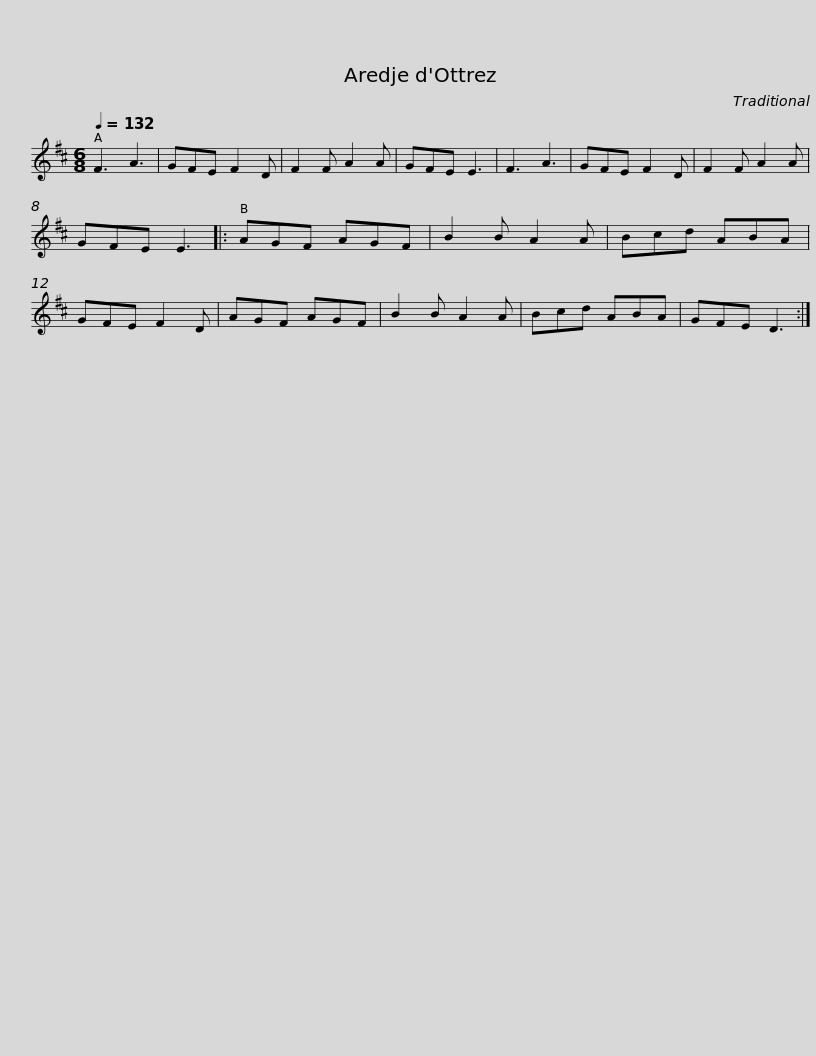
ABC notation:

X:1
L:1/8
Q:1/4=132
M:6/8
I:linebreak $
K:D
V:1 treble
V:1
 F3 A3 | GFE F2 D | F2 F A2 A | GFE E3 | F3 A3 | %5
 GFE F2 D | F2 F A2 A | GFE E3 |: AGF AGF |$ B2 B A2 A | %10
 Bcd ABA | GFE F2 D | AGF AGF | B2 B A2 A | Bcd ABA | %15
 GFE D3 :| %16
